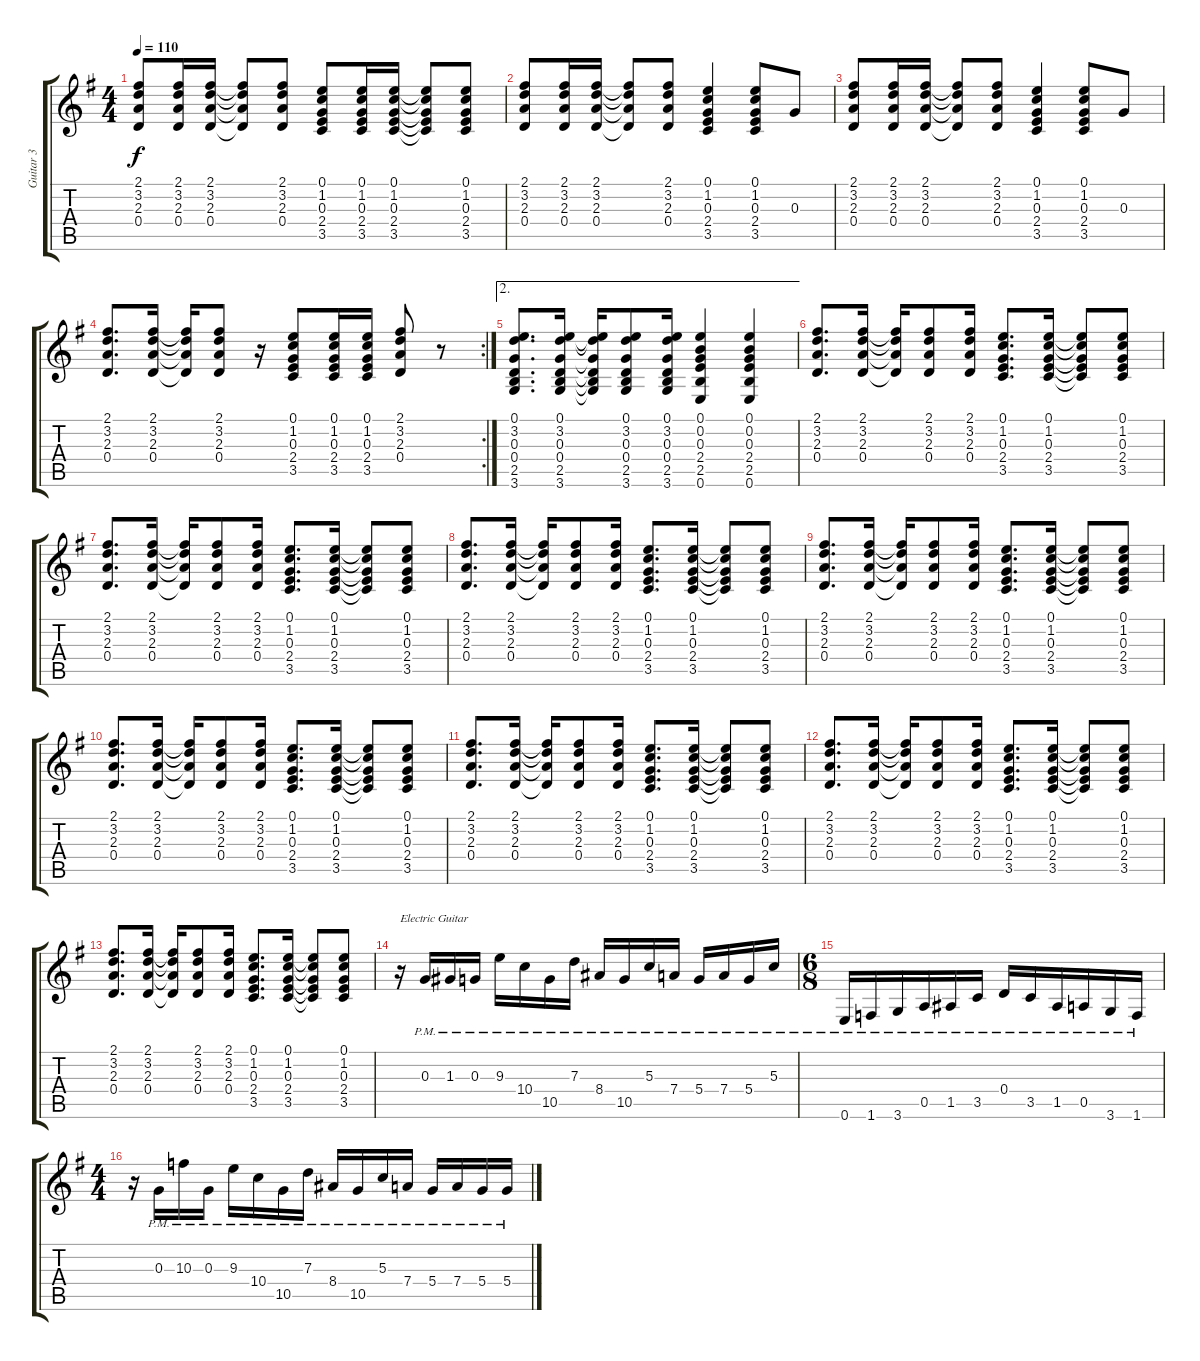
\track ("Guitar 3" "Guitar 3") {instrument distortionguitar}
\staff {score tabs}
\tuning (E4 B3 G3 D3 A2 E2) {hide}
\ts (4 4)
\tempo 110
\clef g2
\ks g
(2.1 3.2 2.3 0.4).8{dy f} (2.1 3.2 2.3 0.4).16 (2.1 3.2 2.3 0.4).16 (2.1{t} 3.2{t} 2.3{t} 0.4{t}).8 (2.1 3.2 2.3 0.4).8 (0.1 1.2 0.3 2.4 3.5).8 (0.1 1.2 0.3 2.4 3.5).16 (0.1 1.2 0.3 2.4 3.5).16 (0.1{t} 1.2{t} 0.3{t} 2.4{t} 3.5{t}).8 (0.1 1.2 0.3 2.4 3.5).8 |
(2.1 3.2 2.3 0.4).8 (2.1 3.2 2.3 0.4).16 (2.1 3.2 2.3 0.4).16 (2.1{t} 3.2{t} 2.3{t} 0.4{t}).8 (2.1 3.2 2.3 0.4).8 (0.1 1.2 0.3 2.4 3.5).4 (0.1 1.2 0.3 2.4 3.5).8 0.3.8 |
(2.1 3.2 2.3 0.4).8 (2.1 3.2 2.3 0.4).16 (2.1 3.2 2.3 0.4).16 (2.1{t} 3.2{t} 2.3{t} 0.4{t}).8 (2.1 3.2 2.3 0.4).8 (0.1 1.2 0.3 2.4 3.5).4 (0.1 1.2 0.3 2.4 3.5).8 0.3.8 |
\rc 2
(2.1 3.2 2.3 0.4).8{d} (2.1 3.2 2.3 0.4).16 (2.1{t} 3.2{t} 2.3{t} 0.4{t}).16 (2.1 3.2 2.3 0.4).8 r.16 (0.1 1.2 0.3 2.4 3.5).8 (0.1 1.2 0.3 2.4 3.5).16 (0.1 1.2 0.3 2.4 3.5).16 (2.1 3.2 2.3 0.4).8 r.8 |
\ae 2
(0.1 3.2 0.3 0.4 2.5 3.6).8{d} (0.1 3.2 0.3 0.4 2.5 3.6).16 (0.1{t} 3.2{t} 0.3{t} 0.4{t} 2.5{t} 3.6{t}).16 (0.1 3.2 0.3 0.4 2.5 3.6).8 (0.1 3.2 0.3 0.4 2.5 3.6).16 (0.1 0.2 0.3 2.4 2.5 0.6).4 (0.1 0.2 0.3 2.4 2.5 0.6).4 |
(2.1 3.2 2.3 0.4).8{d} (2.1 3.2 2.3 0.4).16 (2.1{t} 3.2{t} 2.3{t} 0.4{t}).16 (2.1 3.2 2.3 0.4).8 (2.1 3.2 2.3 0.4).16 (0.1 1.2 0.3 2.4 3.5).8{d} (0.1 1.2 0.3 2.4 3.5).16 (0.1{t} 1.2{t} 0.3{t} 2.4{t} 3.5{t}).8 (0.1 1.2 0.3 2.4 3.5).8 |
(2.1 3.2 2.3 0.4).8{d} (2.1 3.2 2.3 0.4).16 (2.1{t} 3.2{t} 2.3{t} 0.4{t}).16 (2.1 3.2 2.3 0.4).8 (2.1 3.2 2.3 0.4).16 (0.1 1.2 0.3 2.4 3.5).8{d} (0.1 1.2 0.3 2.4 3.5).16 (0.1{t} 1.2{t} 0.3{t} 2.4{t} 3.5{t}).8 (0.1 1.2 0.3 2.4 3.5).8 |
(2.1 3.2 2.3 0.4).8{d} (2.1 3.2 2.3 0.4).16 (2.1{t} 3.2{t} 2.3{t} 0.4{t}).16 (2.1 3.2 2.3 0.4).8 (2.1 3.2 2.3 0.4).16 (0.1 1.2 0.3 2.4 3.5).8{d} (0.1 1.2 0.3 2.4 3.5).16 (0.1{t} 1.2{t} 0.3{t} 2.4{t} 3.5{t}).8 (0.1 1.2 0.3 2.4 3.5).8 |
(2.1 3.2 2.3 0.4).8{d} (2.1 3.2 2.3 0.4).16 (2.1{t} 3.2{t} 2.3{t} 0.4{t}).16 (2.1 3.2 2.3 0.4).8 (2.1 3.2 2.3 0.4).16 (0.1 1.2 0.3 2.4 3.5).8{d} (0.1 1.2 0.3 2.4 3.5).16 (0.1{t} 1.2{t} 0.3{t} 2.4{t} 3.5{t}).8 (0.1 1.2 0.3 2.4 3.5).8 |
(2.1 3.2 2.3 0.4).8{d} (2.1 3.2 2.3 0.4).16 (2.1{t} 3.2{t} 2.3{t} 0.4{t}).16 (2.1 3.2 2.3 0.4).8 (2.1 3.2 2.3 0.4).16 (0.1 1.2 0.3 2.4 3.5).8{d} (0.1 1.2 0.3 2.4 3.5).16 (0.1{t} 1.2{t} 0.3{t} 2.4{t} 3.5{t}).8 (0.1 1.2 0.3 2.4 3.5).8 |
(2.1 3.2 2.3 0.4).8{d} (2.1 3.2 2.3 0.4).16 (2.1{t} 3.2{t} 2.3{t} 0.4{t}).16 (2.1 3.2 2.3 0.4).8 (2.1 3.2 2.3 0.4).16 (0.1 1.2 0.3 2.4 3.5).8{d} (0.1 1.2 0.3 2.4 3.5).16 (0.1{t} 1.2{t} 0.3{t} 2.4{t} 3.5{t}).8 (0.1 1.2 0.3 2.4 3.5).8 |
(2.1 3.2 2.3 0.4).8{d} (2.1 3.2 2.3 0.4).16 (2.1{t} 3.2{t} 2.3{t} 0.4{t}).16 (2.1 3.2 2.3 0.4).8 (2.1 3.2 2.3 0.4).16 (0.1 1.2 0.3 2.4 3.5).8{d} (0.1 1.2 0.3 2.4 3.5).16 (0.1{t} 1.2{t} 0.3{t} 2.4{t} 3.5{t}).8 (0.1 1.2 0.3 2.4 3.5).8 |
(2.1 3.2 2.3 0.4).8{d} (2.1 3.2 2.3 0.4).16 (2.1{t} 3.2{t} 2.3{t} 0.4{t}).16 (2.1 3.2 2.3 0.4).8 (2.1 3.2 2.3 0.4).16 (0.1 1.2 0.3 2.4 3.5).8{d} (0.1 1.2 0.3 2.4 3.5).16 (0.1{t} 1.2{t} 0.3{t} 2.4{t} 3.5{t}).8 (0.1 1.2 0.3 2.4 3.5).8 |
r.16{txt "Electric Guitar" instrument overdrivenguitar} 0.3{pm}.16 1.3{pm}.16 0.3{pm}.16 9.3{pm}.16 10.4{pm}.16 10.5{pm}.16 7.3{pm}.16 8.4{pm}.16 10.5{pm}.16 5.3{pm}.16 7.4{pm}.16 5.4{pm}.16 7.4{pm}.16 5.4{pm}.16 5.3{pm}.16 |
\ts (6 8)
0.6{pm}.16 1.6{pm}.16 3.6{pm}.16 0.5{pm}.16 1.5{pm}.16 3.5{pm}.16 0.4{pm}.16 3.5{pm}.16 1.5{pm}.16 0.5{pm}.16 3.6{pm}.16 1.6{pm}.16 |
\ts (4 4)
r.16 0.3{pm}.16 10.3{pm}.16 0.3{pm}.16 9.3{pm}.16 10.4{pm}.16 10.5{pm}.16 7.3{pm}.16 8.4{pm}.16 10.5{pm}.16 5.3{pm}.16 7.4{pm}.16 5.4{pm}.16 7.4{pm}.16 5.4{pm}.16 5.4{pm}.16
